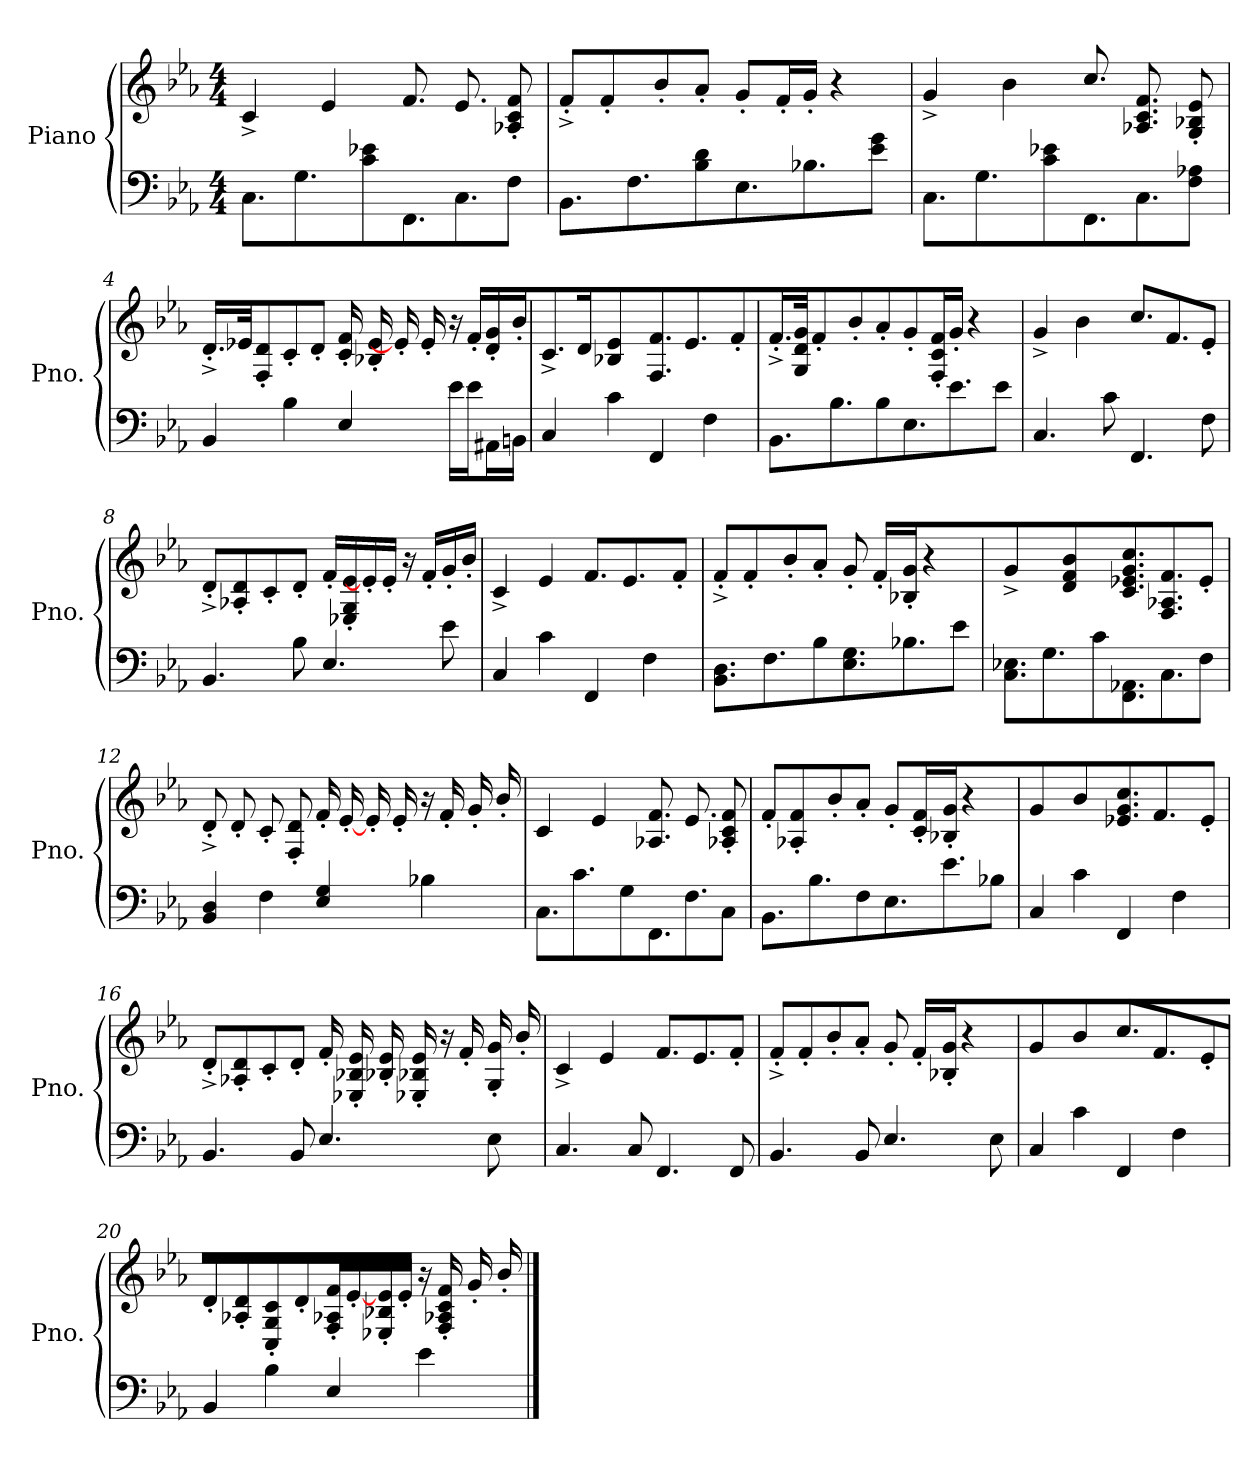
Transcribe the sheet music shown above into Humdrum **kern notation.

**kern	**kern
*part1	*part1
*staff2	*staff1
*I"Piano	*
*I'Pno.	*
*clefF4	*clefG2
*k[b-e-a-]	*k[b-e-a-]
*M4/4	*M4/4
=1	=1
8.C\L	4c^/
8.G\J	.
.	4e-/
8c\ 8e-XL	.
8.FF\	8.f/L
8.C\J	8.e-/
8FJ	8f/' 8A-X' 8c'
=2	=2
8.BB-\L	8f'^/L
.	8f'/
8.F\J	.
.	8b-'/
8B-\ 8dL	8a-'/J
8.E-\	8g'/L
.	16f'/L
8.B-X\J	16g'/JJ
.	4r
8e- 8gJ	.
=3	=3
8.C\L	4g^/
8.G\J	.
.	4b-\
8c\ 8e-XL	.
8.FF\	8.cc/L
8.C\J	8.f/ 8.A-X 8.c
8F 8A-XJ	8e-/' 8G' 8B-X'
=4	=4
4BB-/	16.d'^/L
.	32e-X
.	8d/' 8F'
4B-	8c'/
.	8d'/J
4E-/	16f/' 16c'
.	16e-/' 16B-X'
.	16e-'/]
.	16e-'/
16e-\LL	16r
16e-\J	16f'/LL
16AA#X\L	16g/' 16d'
16BB\JJ	16b-'/
!!LO:LB:g=z
=5	=5
4C/	8.c^/
.	16d
4c	4e-/ 4B-X
4FF/	8.f/ 8.F
.	8.e-/
4F	.
.	8f'/J
=6	=6
8.BB-\L	16.f'^/L
.	32g 32d 32G
.	8f'/
8.B-\J	.
.	8b-'/
8B-\L	8a-'/J
8.E-\	8g'/L
.	16f/' 16c' 16F'
8.e-\J	16g'/JJ
.	4r
8e-J	.
=7	=7
4.C/	4g^/
.	4b-\
8c	.
4.FF/	8.cc/L
.	8.f/
8F	8e-'/J
=8	=8
4.BB-/	8d'^/L
.	8d/' 8A-X'
.	8c'/
8B-	8d'/J
4.E-/	16f'/LL
.	16e-/' 16G' 16E-X'
.	16e-'/]
.	16e-'/JJ
.	16r
.	16f'/LL
8e-	16g'/
.	16b-'/JJ
!!LO:LB:g=z
=9	=9
4C/	4c^/
4c	4e-/
4FF/	8.f/L
.	8.e-/
4F	.
.	8f'/J
=10	=10
8.BB-\ 8.DL	8f'^/L
.	8f'/
8.F\J	.
.	8b-'/
8B-\L	8a-'/J
8.E-\ 8.G	8g'/L
.	16f'/L
8.B-X\J	16g/' 16B-X'
.	4r
8e-J	.
=11	=11
8.C\ 8.E-XL	4g^/
8.G\J	.
.	4b-\ 4d 4f
8c\L	.
8.FF\ 8.AA-X	8.cc/ 8.e-X 8.g 8.c
8.C\J	8.f/ 8.A-X 8.F
8FJ	8e-'/J
=12	=12
4BB-/ 4D	8d'^/L
.	8d'/
4F	8c'/
.	8d/' 8F'
4E-/ 4G	16f'/LL
.	[16e-'/
.	16e-'/
.	16e-'/JJ
4B-X	16r
.	16f'/LL
.	16g'/
.	16b-'/JJ
!!LO:LB:g=z
=13	=13
8.C\L	4c/
8.c\J	.
.	4e-/
8G\L	.
8.FF\	8.f/ 8.A-X
8.F\J	8.e-/
8CJ	8f/' 8A-X' 8c'
=14	=14
8.BB-\L	8f'/L
.	8f/' 8A-X'
8.B-\J	.
.	8b-'/
8F\L	8a-'/J
8.E-\	8g'/L
.	16f/' 16c'
8.e-\J	16g/' 16B-X'
.	4r
8B-XJ	.
=15	=15
4C/	4g/
4c	4b-\
4FF/	8.cc/ 8.e-X 8.g
.	8.f/
4F	.
.	8e-'/J
=16	=16
4.BB-/	8d'^/L
.	8d/' 8A-X'
.	8c'/
8BB-	8d'/J
4.E-/	16f'/LL
.	16e-/' 16B-X' 16E-X'
.	16e-/' 16B-X'
.	16e-/' 16B-X' 16E-X'
.	16r
.	16f'/LL
8E-	16g/' 16G'
.	16b-'/JJ
!!LO:LB:g=z
=17	=17
4.C/	4c^/
.	4e-/
8C	.
4.FF/	8.f/L
.	8.e-/
8FF	8f'/J
=18	=18
4.BB-/	8f'^/L
.	8f'/
.	8b-'/
8BB-	8a-'/J
4.E-/	8g'/L
.	16f'/L
.	16g/' 16B-X'
.	4r
8E-	.
=19	=19
4C/	4g/
4c	4b-\
4FF/	8.cc/L
.	8.f/
4F	.
.	8e-'/
=20	=20
4BB-/	8d'/L
.	8d/' 8A-X'
4B-	8c/' 8G' 8C'
.	8d'/J
4E-/	16f/' 16A-X' 16F'
.	[16e-'/
.	16e-/' 16B-X' 16E-X'
.	16e-'/JJ
4e-	16r
.	16f/' 16A-X' 16c' 16F'
.	16g'/
.	16b-'/
==	==
*-	*-
